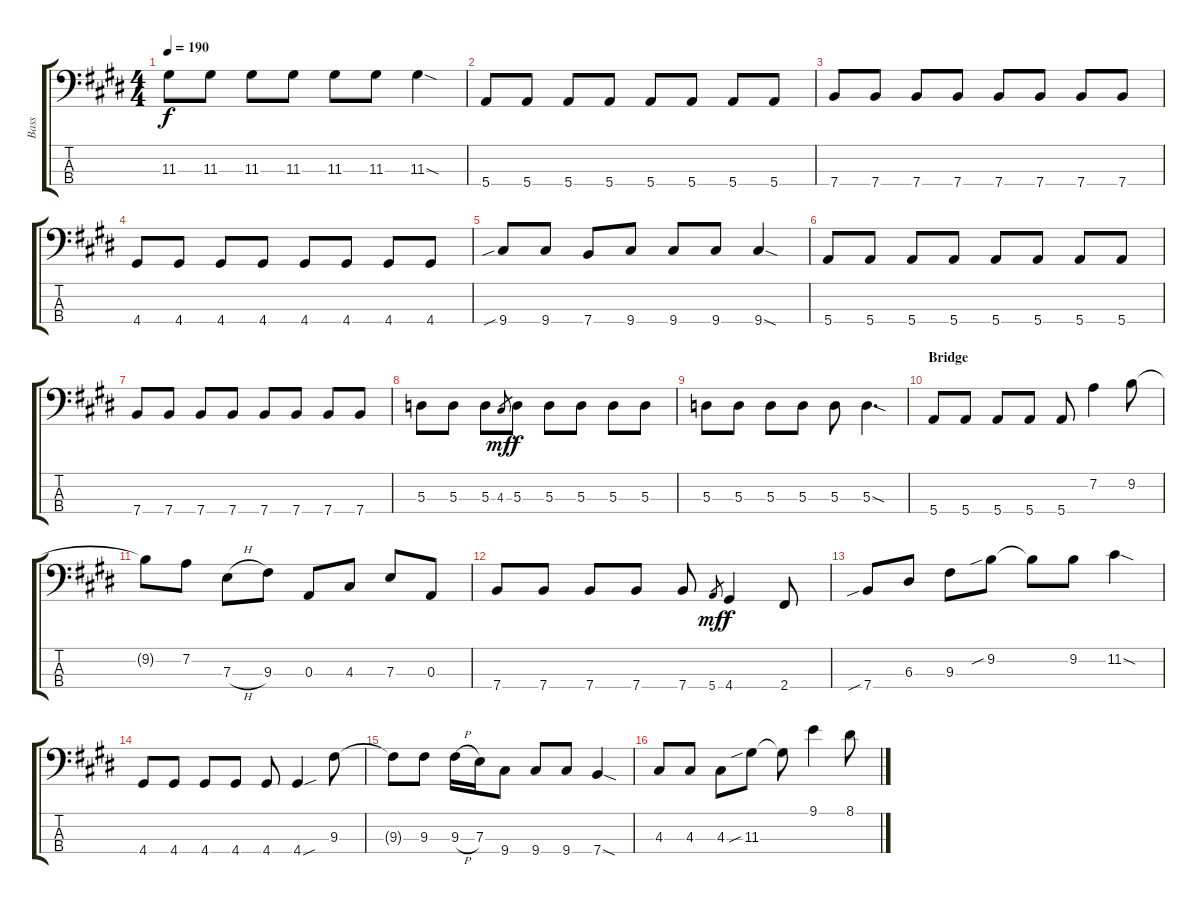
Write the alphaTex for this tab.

\track ("Bass" "Bass") {instrument electricbassfinger}
\staff {score tabs}
\tuning (G2 D2 A1 E1) {hide}
\ts (4 4)
\tempo 190
\clef f4
\ks e
11.3.8{dy f} 11.3.8 11.3.8 11.3.8 11.3.8 11.3.8 11.3{sod}.4 |
5.4.8 5.4.8 5.4.8 5.4.8 5.4.8 5.4.8 5.4.8 5.4.8 |
7.4.8 7.4.8 7.4.8 7.4.8 7.4.8 7.4.8 7.4.8 7.4.8 |
4.4.8 4.4.8 4.4.8 4.4.8 4.4.8 4.4.8 4.4.8 4.4.8 |
9.4{sib}.8 9.4.8 7.4.8 9.4.8 9.4.8 9.4.8 9.4{sod}.4 |
5.4.8 5.4.8 5.4.8 5.4.8 5.4.8 5.4.8 5.4.8 5.4.8 |
7.4.8 7.4.8 7.4.8 7.4.8 7.4.8 7.4.8 7.4.8 7.4.8 |
5.3.8 5.3.8 5.3.8 4.3.8{gr dy mf} 5.3.8{dy f} 5.3.8 5.3.8 5.3.8 5.3.8 |
5.3.8 5.3.8 5.3.8 5.3.8 5.3.8 5.3{sod}.4{d} |
\section ("" "Bridge")
5.4.8 5.4.8 5.4.8 5.4.8 5.4.8 7.2.4 9.2.8 |
9.2{t}.8 7.2.8 7.3{h}.8 9.3.8 0.3.8 4.3.8 7.3.8 0.3.8 |
7.4.8 7.4.8 7.4.8 7.4.8 7.4.8 5.4.8{gr dy mf} 4.4.4{dy f} 2.4.8 |
7.4{sib}.8 6.3.8 9.3.8 9.2{sib}.8 9.2{t}.8 9.2.8 11.2{sod}.4 |
4.4.8 4.4.8 4.4.8 4.4.8 4.4.8 4.4{sou}.4 9.3.8 |
9.3{t}.8 9.3.8 9.3{h}.16 7.3.16 9.4.8 9.4.8 9.4.8 7.4{sod}.4 |
4.3.8 4.3.8 4.3.8 11.3{sib}.8 11.3{t}.8 9.1.4 8.1.8
